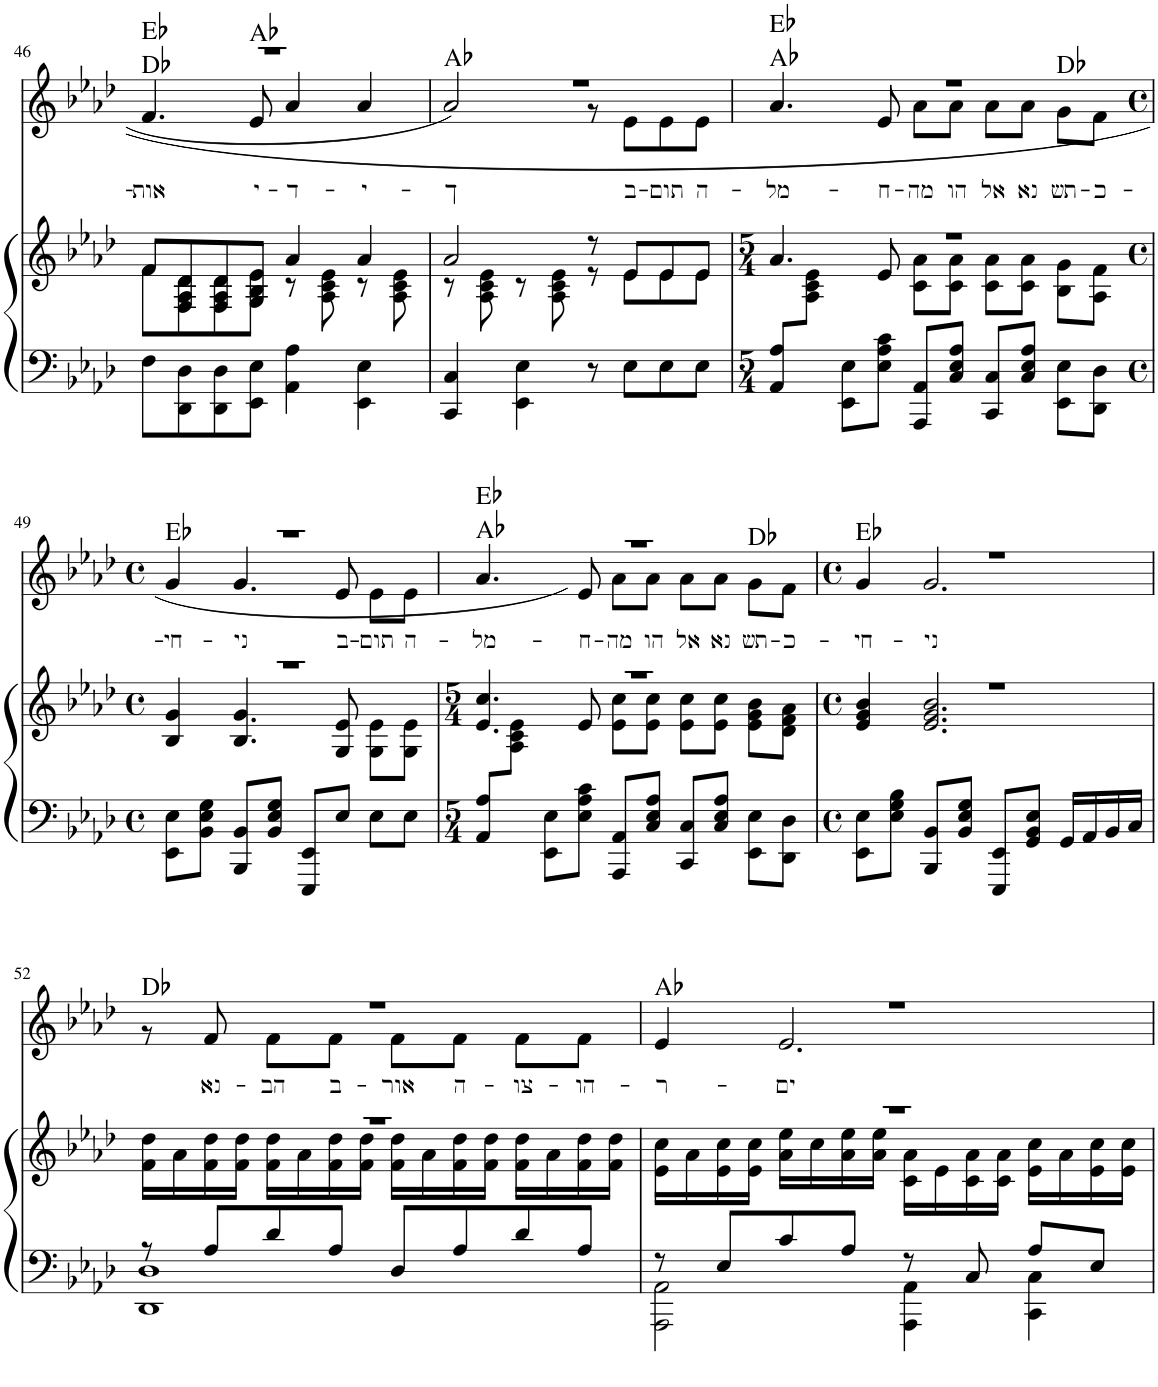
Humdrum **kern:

**kern	**kern	**kern	**text	**harte
*part2	*part2	*part1	*part1	*part1
*staff3	*staff2	*staff1	*staff1	*
*I"Piano	*	*I"Canto	*	*
*I'Pno	*	*	*	*
!!LO:PB:g=z
*clefF4	*clefG2	*clefG2	*	*
*k[b-e-a-d-]	*k[b-e-a-d-]	*k[b-e-a-d-]	*	*
*M4/4	*M4/4	*M4/4	*	*
*met(c)	*met(c)	*met(c)	*	*
=46	=46	=46	=46	=46
*	*^	*^	*	*
!	!	!	!	!	!LO:LY:b	!
8F\L	8f/L	8f\L	1r	4.f/	-אות	Db:maj Eb:maj
8DD-\ 8D-\	8F/ 8A-/ 8d-/	8F\ 8A-\ 8d-\	.	.	.	.
8DD-\ 8D-\	8F/ 8A-/ 8d-/	8F\ 8A-\ 8d-\	.	.	.	.
!	!	!	!	!	!LO:LY:b	!
8EE-\ 8E-\J	8G/ 8B-/ 8e-/J	8G\ 8B-\ 8e-\J	.	8e-/	י-	Ab:maj
!	!	!	!	!	!LO:LY:b	!
4AA-\ 4A-\	4a-/	8r	.	4a-/	-ד-	.
.	.	8A-\ 8c\ 8e-\	.	.	.	.
!	!	!	!	!	!LO:LY:b	!
4EE-\ 4E-\	4a-/	8r	.	4a-/	-י-	.
.	.	8A-\ 8c\ 8e-\	.	.	.	.
=47	=47	=47	=47	=47	=47	=47
!	!	!	!	!	!LO:LY:b	!
4CC/ 4C/	2a-/	8r	1r	2a-/	-ך	Ab:maj
.	.	8A-\ 8c\ 8e-\	.	.	.	.
4EE-\ 4E-\	.	8r	.	.	.	.
.	.	8A-\ 8c\ 8e-\	.	.	.	.
8r	8r	8r	.	8r	.	.
!	!	!	!	!	!LO:LY:b	!
8E-\L	8e-/L	8e-\L	.	8e-\L	ב-	.
!	!	!	!	!	!LO:LY:b	!
8E-\	8e-/	8e-\	.	8e-\	-תום	.
!	!	!	!	!	!LO:LY:b	!
8E-\J	8e-/J	8e-\J	.	8e-\J	ה-	.
*	*v	*v	*	*	*	*
=48	=48	=48	=48	=48	=48
*M5/4	*M5/4	*	*	*	*
*	*^	*	*	*	*
*	*	*^	*	*	*	*
!	!	!	!	!	!	!LO:LY:b	!
8AA-/ 8A-/L	4%5r	4.a-/	8ryy	1r	4.a-/	-מל-	Ab:maj Eb:maj
8ryy	.	.	8A-\ 8c\ 8e-\J	.	.	.	.
8EE-\ 8E-\L	.	.	1ryy	.	.	.	.
!	!	!	!	!	!	!LO:LY:b	!
8E-\ 8A-\ 8c\J	.	8e-/	.	.	8e-/	-ח-	.
!	!	!	!	!	!	!LO:LY:b	!
8AAA-/ 8AA-/L	.	8c\ 8a-\L	.	.	8a-\L	-מה	.
!	!	!	!	!	!	!LO:LY:b	!
8C/ 8E-/ 8A-/J	.	8c\ 8a-\J	.	.	8a-\J	הו	.
!	!	!	!	!	!	!LO:LY:b	!
8CC/ 8C/L	.	8c\ 8a-\L	.	.	8a-\L	אל	.
!	!	!	!	!	!	!LO:LY:b	!
8C/ 8E-/ 8A-/J	.	8c\ 8a-\J	.	.	8a-\J	נא	.
!	!	!	!	!	!	!LO:LY:b	!
8EE-\ 8E-\L	.	8B-\ 8g\L	.	4ryy	8g\L	תש-	Db:maj
!	!	!	!	!	!	!LO:LY:b	!
8DD-\ 8D-\J	.	8A-\ 8f\J	.	.	8f\J	-כ-	.
*	*v	*v	*v	*	*	*	*
!!LO:LB:g=z	!!
=49	=49	=49	=49	=49	=49
*M4/4	*M4/4	*M4/4	*	*	*
*met(c)	*met(c)	*met(c)	*	*	*
*	*^	*	*	*	*
!	!	!	!	!	!LO:LY:b	!
8EE-\ 8E-\L	1r	4B-/ 4g/	1r	4g/	-חי-	Eb:maj
8BB-\ 8E-\ 8G\J	.	.	.	.	.	.
!	!	!	!	!	!LO:LY:b	!
8BBB-/ 8BB-/L	.	4.B-/ 4.g/	.	4.g/	-ני	.
8BB-/ 8E-/ 8G/J	.	.	.	.	.	.
8EEE-/ 8EE-/L	.	.	.	.	.	.
!	!	!	!	!	!LO:LY:b	!
8E-/J	.	8G/ 8e-/	.	8e-/	ב-	.
!	!	!	!	!	!LO:LY:b	!
8E-\L	.	8G\ 8e-\L	.	8e-\L	-תום	.
!	!	!	!	!	!LO:LY:b	!
8E-\J	.	8G\ 8e-\J	.	8e-\J	ה-	.
*	*v	*v	*	*	*	*
=50	=50	=50	=50	=50	=50
*M5/4	*M5/4	*	*	*	*
*	*^	*	*	*	*
*	*	*^	*	*	*	*
!	!	!	!	!	!	!LO:LY:b	!
8AA-/ 8A-/L	4%5r	4.e-/ 4.cc/	8ryy	1r	4.a-/	-מל-	Ab:maj Eb:maj
8ryy	.	.	8A-\ 8c\ 8e-\J	.	.	.	.
8EE-\ 8E-\L	.	.	1ryy	.	.	.	.
!	!	!	!	!	!	!LO:LY:b	!
8E-\ 8A-\ 8c\J	.	8e-/	.	.	8e-/	-ח-	.
!	!	!	!	!	!	!LO:LY:b	!
8AAA-/ 8AA-/L	.	8e-\ 8cc\L	.	.	8a-\L	-מה	.
!	!	!	!	!	!	!LO:LY:b	!
8C/ 8E-/ 8A-/J	.	8e-\ 8cc\J	.	.	8a-\J	הו	.
!	!	!	!	!	!	!LO:LY:b	!
8CC/ 8C/L	.	8e-\ 8cc\L	.	.	8a-\L	אל	.
!	!	!	!	!	!	!LO:LY:b	!
8C/ 8E-/ 8A-/J	.	8e-\ 8cc\J	.	.	8a-\J	נא	.
!	!	!	!	!	!	!LO:LY:b	!
8EE-\ 8E-\L	.	8e-\ 8g\ 8b-\L	.	4ryy	8g\L	תש-	Db:maj
!	!	!	!	!	!	!LO:LY:b	!
8DD-\ 8D-\J	.	8d-\ 8f\ 8a-\J	.	.	8f\J	-כ-	.
*	*v	*v	*v	*	*	*	*
=51	=51	=51	=51	=51	=51
*M4/4	*M4/4	*M4/4	*	*	*
*met(c)	*met(c)	*met(c)	*	*	*
*	*^	*	*	*	*
!	!	!	!	!	!LO:LY:b	!
8EE-\ 8E-\L	1r	4e-/ 4g/ 4b-/	1r	4g/	-חי-	Eb:maj
8E-\ 8G\ 8B-\J	.	.	.	.	.	.
!	!	!	!	!	!LO:LY:b	!
8BBB-/ 8BB-/L	.	2.e-/ 2.g/ 2.b-/	.	2.g/	-ני	.
8BB-/ 8E-/ 8G/J	.	.	.	.	.	.
8EEE-/ 8EE-/L	.	.	.	.	.	.
8GG/ 8BB-/ 8E-/J	.	.	.	.	.	.
16GG/LL	.	.	.	.	.	.
16AA-/	.	.	.	.	.	.
16BB-/	.	.	.	.	.	.
16C/JJ	.	.	.	.	.	.
!!LO:LB:g=z	!!
=52	=52	=52	=52	=52	=52	=52
*^	*	*	*	*	*	*
8r	1DD- 1D-	1r	16f\ 16dd-\LL	1r	8r	.	Db:maj
.	.	.	16a-\	.	.	.	.
!	!	!	!	!	!	!LO:LY:b	!
8A-/L	.	.	16f\ 16dd-\	.	8f/	נא-	.
.	.	.	16f\ 16dd-\JJ	.	.	.	.
!	!	!	!	!	!	!LO:LY:b	!
8d-/	.	.	16f\ 16dd-\LL	.	8f\L	-הב	.
.	.	.	16a-\	.	.	.	.
!	!	!	!	!	!	!LO:LY:b	!
8A-/J	.	.	16f\ 16dd-\	.	8f\J	ב-	.
.	.	.	16f\ 16dd-\JJ	.	.	.	.
!	!	!	!	!	!	!LO:LY:b	!
8D-/L	.	.	16f\ 16dd-\LL	.	8f\L	-אור	.
.	.	.	16a-\	.	.	.	.
!	!	!	!	!	!	!LO:LY:b	!
8A-/	.	.	16f\ 16dd-\	.	8f\J	ה-	.
.	.	.	16f\ 16dd-\JJ	.	.	.	.
!	!	!	!	!	!	!LO:LY:b	!
8d-/	.	.	16f\ 16dd-\LL	.	8f\L	-צו-	.
.	.	.	16a-\	.	.	.	.
!	!	!	!	!	!	!LO:LY:b	!
8A-/J	.	.	16f\ 16dd-\	.	8f\J	-הו-	.
.	.	.	16f\ 16dd-\JJ	.	.	.	.
=53	=53	=53	=53	=53	=53	=53	=53
!	!	!	!	!	!	!LO:LY:b	!
8r	2AAA-\ 2AA-\	1r	16e-\ 16cc\LL	1r	4e-/	-ר-	Ab:maj
.	.	.	16a-\	.	.	.	.
8E-/L	.	.	16e-\ 16cc\	.	.	.	.
.	.	.	16e-\ 16cc\JJ	.	.	.	.
!	!	!	!	!	!	!LO:LY:b	!
8c/	.	.	16a-\ 16ee-\LL	.	2.e-/	-ים	.
.	.	.	16cc\	.	.	.	.
8A-/J	.	.	16a-\ 16ee-\	.	.	.	.
.	.	.	16a-\ 16ee-\JJ	.	.	.	.
8r	4AAA-\ 4AA-\	.	16c\ 16a-\LL	.	.	.	.
.	.	.	16e-\	.	.	.	.
8C/	.	.	16c\ 16a-\	.	.	.	.
.	.	.	16c\ 16a-\JJ	.	.	.	.
8A-/L	4CC\ 4C\	.	16e-\ 16cc\LL	.	.	.	.
.	.	.	16a-\	.	.	.	.
8E-/J	.	.	16e-\ 16cc\	.	.	.	.
.	.	.	16e-\ 16cc\JJ	.	.	.	.
*v	*v	*	*	*v	*v	*	*
*	*v	*v	*	*	*
=	=	=	=	=
*-	*-	*-	*-	*-
